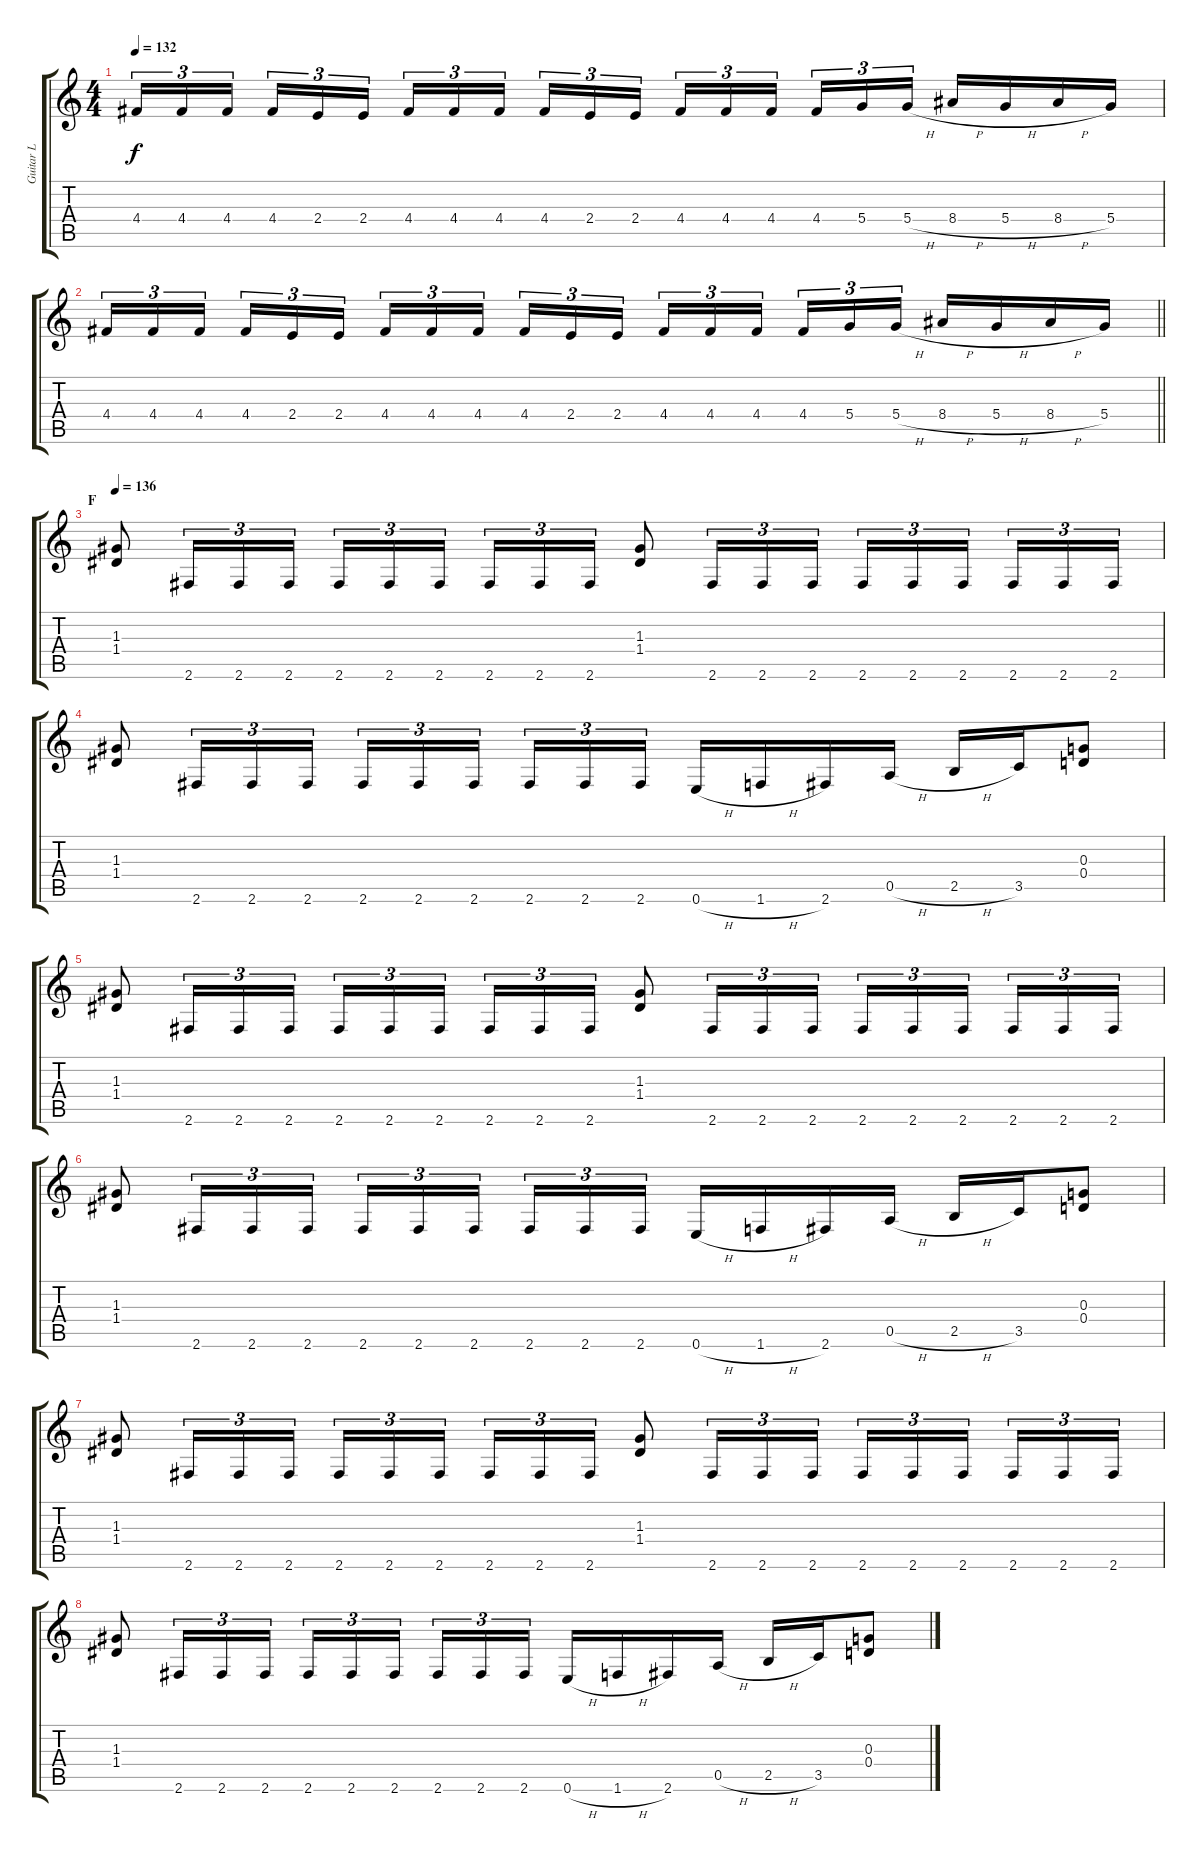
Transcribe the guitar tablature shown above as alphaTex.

\track ("Guitar L" "Guitar L") {instrument overdrivenguitar}
\staff {score tabs}
\tuning (E4 B3 G3 D3 A2 E2) {hide}
\ts (4 4)
\tempo 132
\clef g2
\ks c
4.4.16{tu (3 2) dy f} 4.4.16{tu (3 2)} 4.4.16{tu (3 2) beam splitsecondary} 4.4.16{tu (3 2)} 2.4.16{tu (3 2)} 2.4.16{tu (3 2)} 4.4.16{tu (3 2)} 4.4.16{tu (3 2)} 4.4.16{tu (3 2) beam splitsecondary} 4.4.16{tu (3 2)} 2.4.16{tu (3 2)} 2.4.16{tu (3 2)} 4.4.16{tu (3 2)} 4.4.16{tu (3 2)} 4.4.16{tu (3 2) beam splitsecondary} 4.4.16{tu (3 2)} 5.4.16{tu (3 2)} 5.4{h}.16{tu (3 2)} 8.4{h}.16 5.4{h}.16 8.4{h}.16 5.4.16 |
\barLineRight lightlight
4.4.16{tu (3 2)} 4.4.16{tu (3 2)} 4.4.16{tu (3 2) beam splitsecondary} 4.4.16{tu (3 2)} 2.4.16{tu (3 2)} 2.4.16{tu (3 2)} 4.4.16{tu (3 2)} 4.4.16{tu (3 2)} 4.4.16{tu (3 2) beam splitsecondary} 4.4.16{tu (3 2)} 2.4.16{tu (3 2)} 2.4.16{tu (3 2)} 4.4.16{tu (3 2)} 4.4.16{tu (3 2)} 4.4.16{tu (3 2) beam splitsecondary} 4.4.16{tu (3 2)} 5.4.16{tu (3 2)} 5.4{h}.16{tu (3 2)} 8.4{h}.16 5.4{h}.16 8.4{h}.16 5.4.16 |
\section ("" "F")
\tempo 136
(1.3 1.4).8 2.6.16{tu (3 2)} 2.6.16{tu (3 2)} 2.6.16{tu (3 2)} 2.6.16{tu (3 2)} 2.6.16{tu (3 2)} 2.6.16{tu (3 2) beam splitsecondary} 2.6.16{tu (3 2)} 2.6.16{tu (3 2)} 2.6.16{tu (3 2)} (1.3 1.4).8 2.6.16{tu (3 2)} 2.6.16{tu (3 2)} 2.6.16{tu (3 2)} 2.6.16{tu (3 2)} 2.6.16{tu (3 2)} 2.6.16{tu (3 2) beam splitsecondary} 2.6.16{tu (3 2)} 2.6.16{tu (3 2)} 2.6.16{tu (3 2)} |
(1.3 1.4).8 2.6.16{tu (3 2)} 2.6.16{tu (3 2)} 2.6.16{tu (3 2)} 2.6.16{tu (3 2)} 2.6.16{tu (3 2)} 2.6.16{tu (3 2) beam splitsecondary} 2.6.16{tu (3 2)} 2.6.16{tu (3 2)} 2.6.16{tu (3 2)} 0.6{h}.16 1.6{h}.16 2.6.16 0.5{h}.16 2.5{h}.16 3.5.16 (0.3 0.4).8 |
(1.3 1.4).8 2.6.16{tu (3 2)} 2.6.16{tu (3 2)} 2.6.16{tu (3 2)} 2.6.16{tu (3 2)} 2.6.16{tu (3 2)} 2.6.16{tu (3 2) beam splitsecondary} 2.6.16{tu (3 2)} 2.6.16{tu (3 2)} 2.6.16{tu (3 2)} (1.3 1.4).8 2.6.16{tu (3 2)} 2.6.16{tu (3 2)} 2.6.16{tu (3 2)} 2.6.16{tu (3 2)} 2.6.16{tu (3 2)} 2.6.16{tu (3 2) beam splitsecondary} 2.6.16{tu (3 2)} 2.6.16{tu (3 2)} 2.6.16{tu (3 2)} |
(1.3 1.4).8 2.6.16{tu (3 2)} 2.6.16{tu (3 2)} 2.6.16{tu (3 2)} 2.6.16{tu (3 2)} 2.6.16{tu (3 2)} 2.6.16{tu (3 2) beam splitsecondary} 2.6.16{tu (3 2)} 2.6.16{tu (3 2)} 2.6.16{tu (3 2)} 0.6{h}.16 1.6{h}.16 2.6.16 0.5{h}.16 2.5{h}.16 3.5.16 (0.3 0.4).8 |
(1.3 1.4).8 2.6.16{tu (3 2)} 2.6.16{tu (3 2)} 2.6.16{tu (3 2)} 2.6.16{tu (3 2)} 2.6.16{tu (3 2)} 2.6.16{tu (3 2) beam splitsecondary} 2.6.16{tu (3 2)} 2.6.16{tu (3 2)} 2.6.16{tu (3 2)} (1.3 1.4).8 2.6.16{tu (3 2)} 2.6.16{tu (3 2)} 2.6.16{tu (3 2)} 2.6.16{tu (3 2)} 2.6.16{tu (3 2)} 2.6.16{tu (3 2) beam splitsecondary} 2.6.16{tu (3 2)} 2.6.16{tu (3 2)} 2.6.16{tu (3 2)} |
(1.3 1.4).8 2.6.16{tu (3 2)} 2.6.16{tu (3 2)} 2.6.16{tu (3 2)} 2.6.16{tu (3 2)} 2.6.16{tu (3 2)} 2.6.16{tu (3 2) beam splitsecondary} 2.6.16{tu (3 2)} 2.6.16{tu (3 2)} 2.6.16{tu (3 2)} 0.6{h}.16 1.6{h}.16 2.6.16 0.5{h}.16 2.5{h}.16 3.5.16 (0.3 0.4).8
